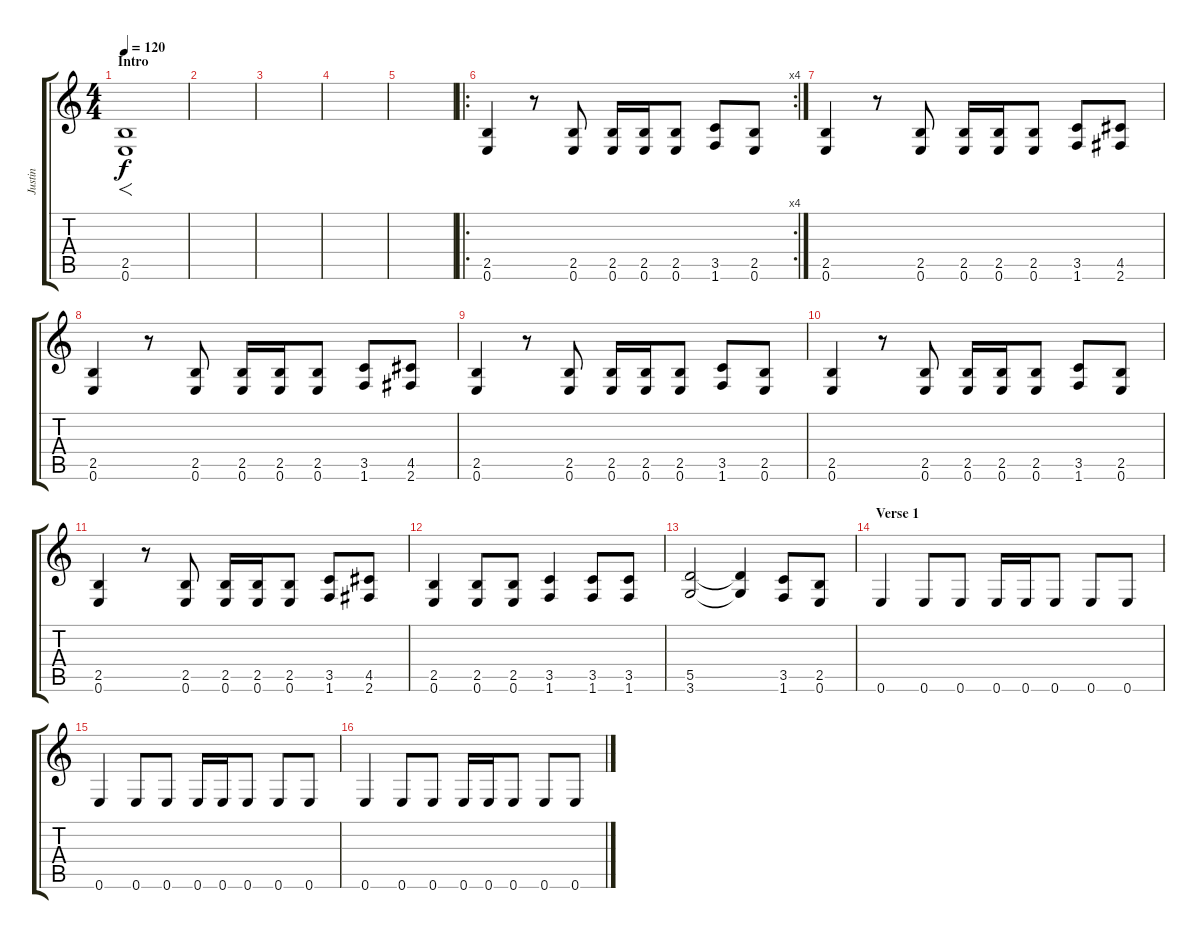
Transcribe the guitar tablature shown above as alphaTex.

\track ("Justin" "Justin") {instrument distortionguitar}
\staff {score tabs}
\tuning (E4 B3 G3 D3 A2 E2) {hide}
\ts (4 4)
\section ("" "Intro")
\tempo 120
\clef g2
\ks c
(2.5 0.6).1{f txt "" dy f instrument distortionguitar} |
|
|
|
|
\ro
\rc 4
(2.5 0.6).4 r.8 (2.5 0.6).8 (2.5 0.6).16 (2.5 0.6).16 (2.5 0.6).8 (3.5 1.6).8 (2.5 0.6).8 |
(2.5 0.6).4 r.8 (2.5 0.6).8 (2.5 0.6).16 (2.5 0.6).16 (2.5 0.6).8 (3.5 1.6).8 (4.5 2.6).8 |
(2.5 0.6).4 r.8 (2.5 0.6).8 (2.5 0.6).16 (2.5 0.6).16 (2.5 0.6).8 (3.5 1.6).8 (4.5 2.6).8 |
(2.5 0.6).4 r.8 (2.5 0.6).8 (2.5 0.6).16 (2.5 0.6).16 (2.5 0.6).8 (3.5 1.6).8 (2.5 0.6).8 |
(2.5 0.6).4 r.8 (2.5 0.6).8 (2.5 0.6).16 (2.5 0.6).16 (2.5 0.6).8 (3.5 1.6).8 (2.5 0.6).8 |
(2.5 0.6).4 r.8 (2.5 0.6).8 (2.5 0.6).16 (2.5 0.6).16 (2.5 0.6).8 (3.5 1.6).8 (4.5 2.6).8 |
(2.5 0.6).4 (2.5 0.6).8 (2.5 0.6).8 (3.5 1.6).4 (3.5 1.6).8 (3.5 1.6).8 |
(5.5 3.6).2 (5.5{t} 3.6{t}).4 (3.5 1.6).8 (2.5 0.6).8 |
\section ("" "Verse 1")
0.6.4 0.6.8 0.6.8 0.6.16 0.6.16 0.6.8 0.6.8 0.6.8 |
0.6.4 0.6.8 0.6.8 0.6.16 0.6.16 0.6.8 0.6.8 0.6.8 |
0.6.4 0.6.8 0.6.8 0.6.16 0.6.16 0.6.8 0.6.8 0.6.8
